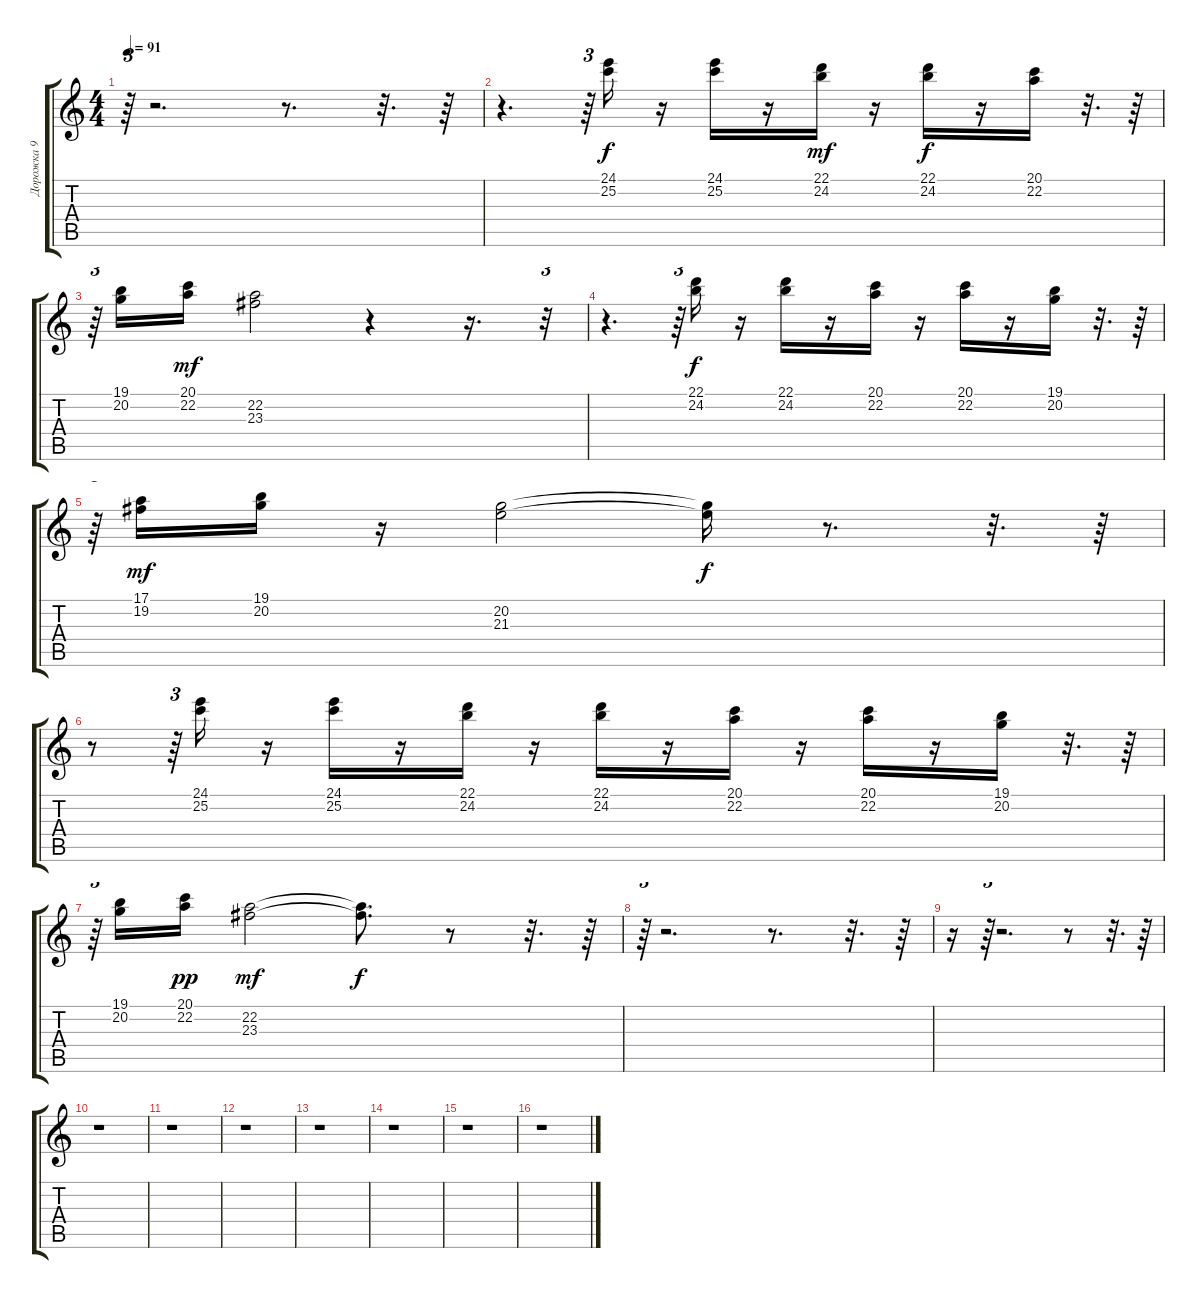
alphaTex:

\track ("Дорожка 9" "Дорожка 9") {instrument pad3polysynth}
\staff {score tabs}
\tuning (E4 B3 G3 D3 A2 E2) {hide}
\ts (4 4)
\tempo 91
\clef g2
\ks c
r.64{tu (3 2) dy f} r.2{d} r.8{d} r.32{d} r.64 |
r.4{d} r.64{tu (3 2)} (24.1 25.2).16 r.16 (24.1 25.2).16 r.16 (22.1 24.2).16{dy mf} r.16 (22.1 24.2).16{dy f} r.16 (20.1 22.2).16 r.32{d} r.64 |
r.64{tu (3 2)} (19.1 20.2).16 (20.1 22.2).16{dy mf} (22.2 23.3).2 r.4 r.16{d} r.32{tu (3 2)} |
r.4{d} r.64{tu (3 2)} (22.1 24.2).16{dy f} r.16 (22.1 24.2).16 r.16 (20.1 22.2).16 r.16 (20.1 22.2).16 r.16 (19.1 20.2).16 r.32{d} r.64 |
r.64{tu (3 2)} (17.1 19.2).16{dy mf} (19.1 20.2).16 r.16 (20.2 21.3).2 (20.2{t} 21.3{t}).16{dy f} r.8{d} r.32{d} r.64 |
r.8 r.64{tu (3 2)} (24.1 25.2).16 r.16 (24.1 25.2).16 r.16 (22.1 24.2).16 r.16 (22.1 24.2).16 r.16 (20.1 22.2).16 r.16 (20.1 22.2).16 r.16 (19.1 20.2).16 r.32{d} r.64 |
r.64{tu (3 2)} (19.1 20.2).16 (20.1 22.2).16{dy pp} (22.2 23.3).2{dy mf} (22.2{t} 23.3{t}).8{d dy f} r.8 r.32{d} r.64 |
r.64{tu (3 2)} r.2{d} r.8{d} r.32{d} r.64 |
r.16 r.64{tu (3 2)} r.2{d} r.8 r.32{d} r.64 |
r.1 |
r.1 |
r.1 |
r.1 |
r.1 |
r.1 |
r.1
